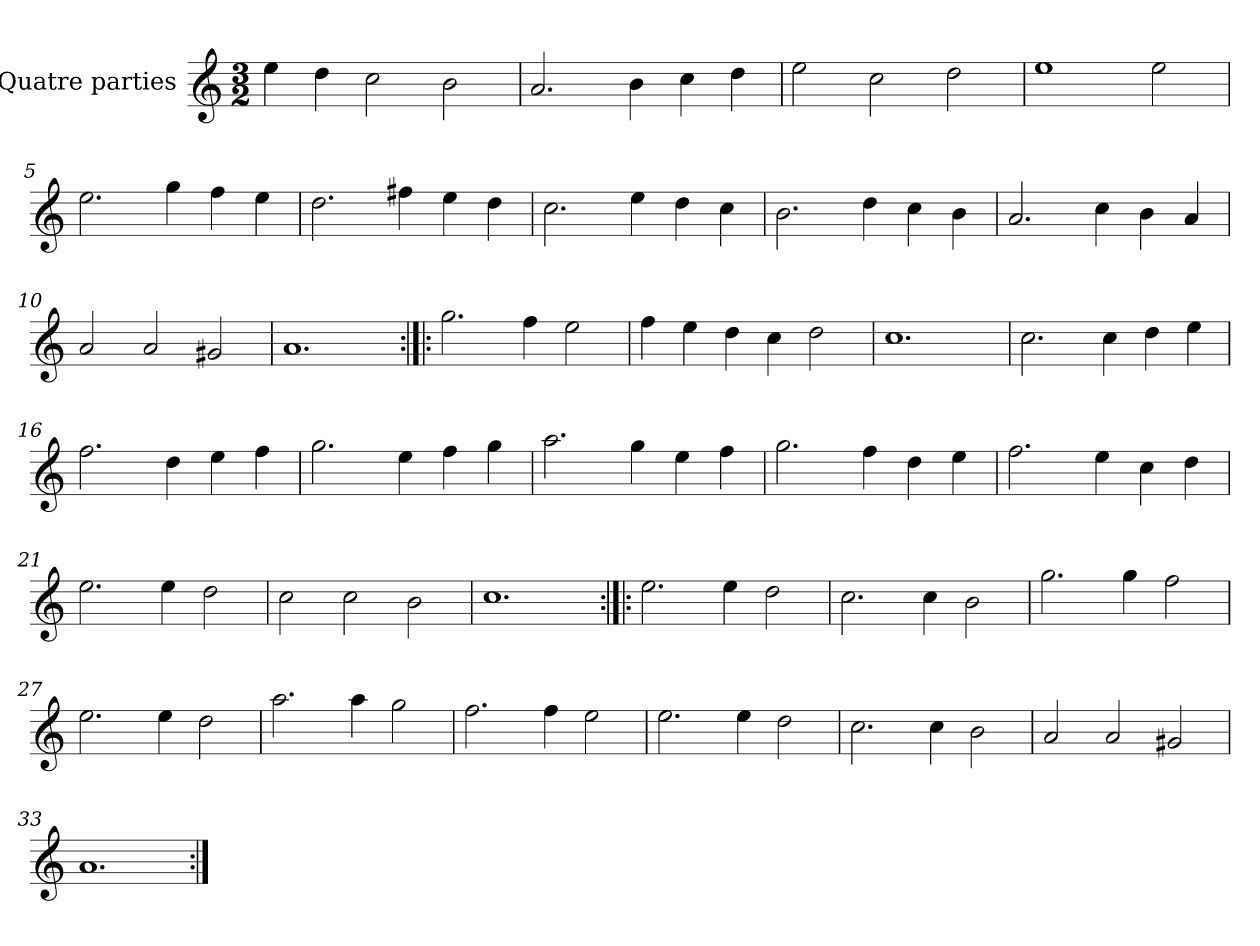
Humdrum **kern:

**kern
*part1
*staff1
*I"Quatre parties
*clefG2
*k[]
*M3/2
*MM180
=1
4ee\
4dd\
2cc\
2b\
=2
2.a/
4b\
4cc\
4dd\
=3
2ee\
2cc\
2dd\
=4
1ee
2ee\
=5
2.ee\
4gg\
4ff\
4ee\
=6
2.dd\
4ff#X\
4ee\
4dd\
=7
2.cc\
4ee\
4dd\
4cc\
=8
2.b\
4dd\
4cc\
4b\
=9
2.a/
4cc\
4b\
4a/
=10
2a/
2a/
2g#X/
=11
1.a
=12:|!|:
2.gg\
4ff\
2ee\
=13
4ff\
4ee\
4dd\
4cc\
2dd\
=14
1.cc
=15
2.cc\
4cc\
4dd\
4ee\
=16
2.ff\
4dd\
4ee\
4ff\
=17
2.gg\
4ee\
4ff\
4gg\
=18
2.aa\
4gg\
4ee\
4ff\
=19
2.gg\
4ff\
4dd\
4ee\
=20
2.ff\
4ee\
4cc\
4dd\
=21
2.ee\
4ee\
2dd\
=22
2cc\
2cc\
2b\
=23
1.cc
=24:|!|:
2.ee\
4ee\
2dd\
=25
2.cc\
4cc\
2b\
=26
2.gg\
4gg\
2ff\
=27
2.ee\
4ee\
2dd\
=28
2.aa\
4aa\
2gg\
=29
2.ff\
4ff\
2ee\
=30
2.ee\
4ee\
2dd\
=31
2.cc\
4cc\
2b\
=32
2a/
2a/
2g#X/
=33
1.a
=:|!
*-
